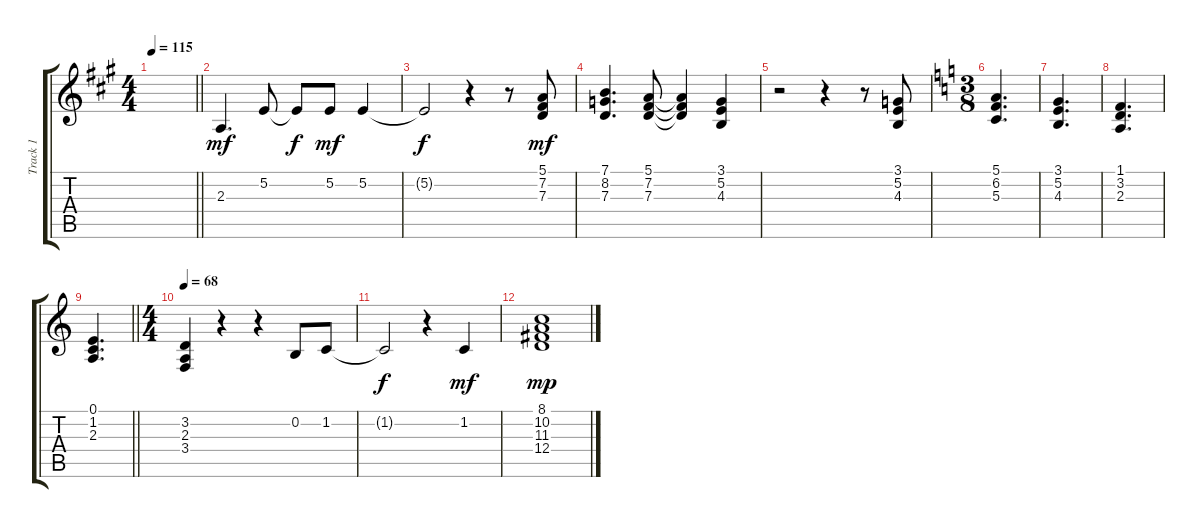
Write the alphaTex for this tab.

\track ("Track 1" "Track 1") {instrument tenorsax}
\staff {score tabs}
\tuning (E4 B3 G3 D3 A2 E2) {hide}
\ts (4 4)
\tempo 115
\clef g2
\barLineRight lightlight
\ks a
|
2.3.4{d dy mf} 5.2.8 5.2{t}.8{dy f} 5.2.8{dy mf} 5.2.4 |
5.2{t}.2{dy f} r.4 r.8 (5.1 7.2 7.3).8{dy mf} |
(7.1 8.2 7.3).4{d} (5.1 7.2 7.3).8 (5.1{t} 7.2{t} 7.3{t}).4 (3.1 5.2 4.3).4 |
r.2 r.4 r.8 (3.1 5.2 4.3).8 |
\ts (3 8)
\ks c
(5.1 6.2 5.3).4{d} |
(3.1 5.2 4.3).4{d} |
(1.1 3.2 2.3).4{d} |
\barLineRight lightlight
(0.1 1.2 2.3).4{d} |
\ts (4 4)
\tempo 68
(3.2 2.3 3.4).4 r.4 r.4 0.2.8 1.2.8 |
1.2{t}.2{dy f} r.4 1.2.4{dy mf} |
(8.1 10.2 11.3 12.4).1{dy mp}
